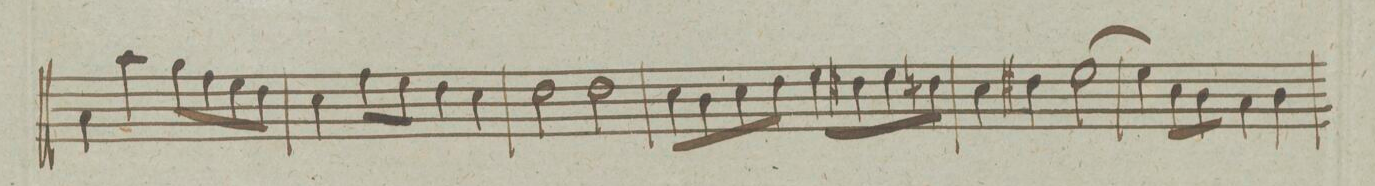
**kern
*I"Fagotto ſecondo
*clefF4
*k[]
*met(c)
*M4/4
4C\
4c\
8B\L
8A\
8G\
8F\J
=56
4E\
8A\L
8G\J
4F\
4E\
=57
2F\
2F\
=58
8E\L
8D\
8E\
8F\J
8G\L
8F#X\
8G\
8Fn\J
=59
4E\
4F#X\
[>2G\
=60
4G\]
8E\L
8D\J
4C\
4D\
=61
*-
